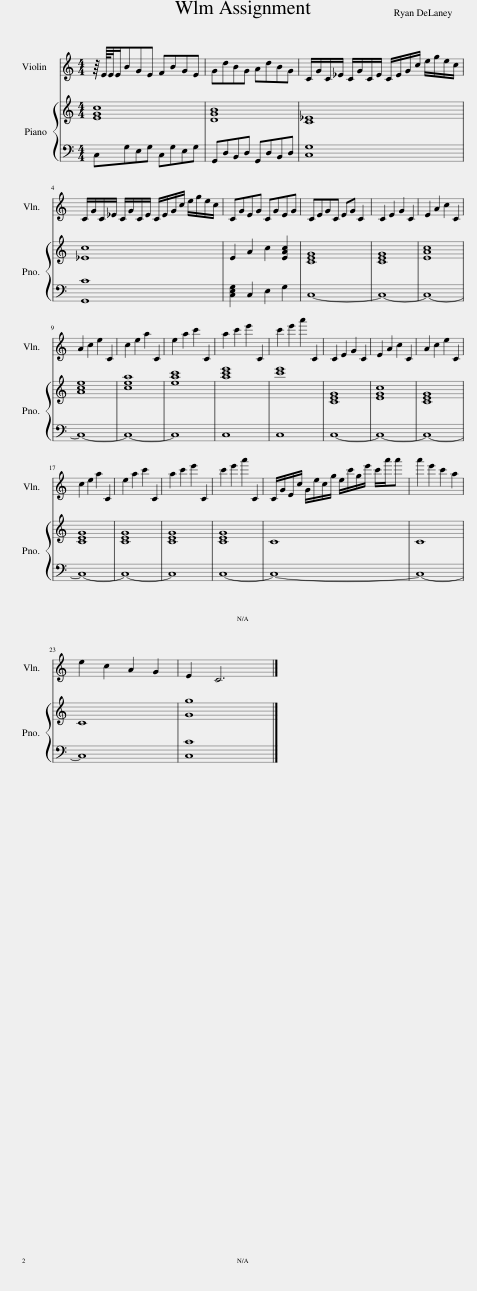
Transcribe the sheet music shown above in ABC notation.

X:1
%%score 1 { 2 | 3 }
L:1/8
M:4/4
I:linebreak $
K:C
V:1 treble
V:2 treble
V:3 bass
V:1
 z/8 E/8E/4E/BGE FBGE | GdBG AdBG | C/G/C/_E/ C/G/C/E/ C/E/G/c/ e/g/e/c/ |$ C/G/C/_E/ C/G/C/E/ C/E/G/c/ e/g/e/c/ | CGEG CGEG | %5
 CEGC EG C2 | C2 E2 G2 C2 | E2 A2 c2 C2 |$ A2 c2 e2 C2 | c2 e2 a2 C2 | %10
 e2 a2 c'2 C2 | a2 c'2 e'2 C2 | c'2 e'2 a'2 C2 | C2 E2 G2 C2 | E2 A2 c2 C2 | %15
 A2 c2 e2 C2 |$ c2 e2 a2 C2 | e2 a2 c'2 C2 | a2 c'2 e'2 C2 | c'2 e'2 a'2 C2 | %20
 C/G/E/c/ G/e/c/g/ e/c'/g/e'/ c'/a'/a' | a'2 e'2 c'2 a2 |$ e2 c2 A2 G2 | E2 C6 |] %24
V:2
 [EGc]8 | [DGB]8 | [C_E]8 |$ [_Ec]8 | E2 A2 c2 [EAc]2 | %5
 [CEG]8 | [CEG]8 | [EAc]8 |$ [Ace]8 | [cea]8 | %10
 [eac']8 | [ac'e']8 | [c'e']8 | [CEG]8 | [EGc]8 | %15
 [CEG]8 |$ [CEG]8 | [CEG]8 | [CEG]8 | [CEG]8 | %20
 C8 | C8 |$ C8 | [Gg]8 |] %24
V:3
 C,G,E,G, C,G,E,G, | G,,D,B,,D, G,,D,B,,D, | [C,G,]8 |$ [G,,C]8 | [C,E,G,]2 C,2 E,2 G,2 | %5
 C,8- | C,8- | C,8- |$ C,8- | C,8- | %10
 C,8 | C,8 | C,8 | C,8- | C,8- | %15
 C,8- |$ C,8- | C,8- | C,8 | C,8- | %20
 C,8- | C,8- |$ C,8 | [C,C]8 |] %24
